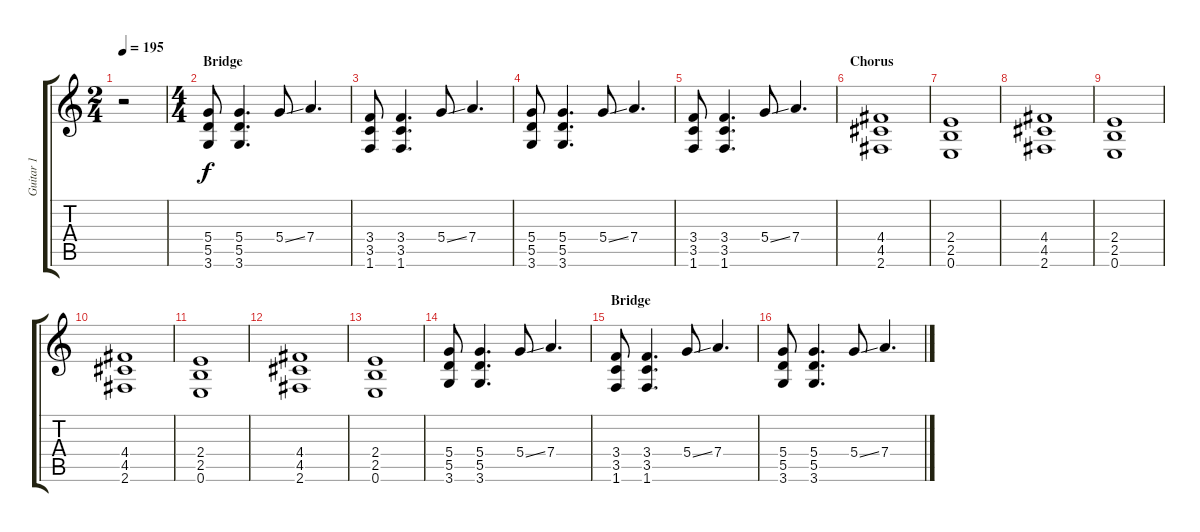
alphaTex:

\track ("Guitar 1" "Guitar 1") {instrument distortionguitar}
\staff {score tabs}
\tuning (E4 B3 G3 D3 A2 E2) {hide}
\ts (2 4)
\tempo 195
\clef g2
\ks c
r.2{dy f} |
\ts (4 4)
\section ("" "Bridge")
(5.4 5.5 3.6).8 (5.4 5.5 3.6).4{d} 5.4{ss}.8 7.4.4{d} |
(3.4 3.5 1.6).8 (3.4 3.5 1.6).4{d} 5.4{ss}.8 7.4.4{d} |
(5.4 5.5 3.6).8 (5.4 5.5 3.6).4{d} 5.4{ss}.8 7.4.4{d} |
(3.4 3.5 1.6).8 (3.4 3.5 1.6).4{d} 5.4{ss}.8 7.4.4{d} |
\section ("" "Chorus")
(4.4 4.5 2.6).1 |
(2.4 2.5 0.6).1 |
(4.4 4.5 2.6).1 |
(2.4 2.5 0.6).1 |
(4.4 4.5 2.6).1 |
(2.4 2.5 0.6).1 |
(4.4 4.5 2.6).1 |
(2.4 2.5 0.6).1 |
(5.4 5.5 3.6).8 (5.4 5.5 3.6).4{d} 5.4{ss}.8 7.4.4{d} |
\section ("" "Bridge")
(3.4 3.5 1.6).8 (3.4 3.5 1.6).4{d} 5.4{ss}.8 7.4.4{d} |
(5.4 5.5 3.6).8 (5.4 5.5 3.6).4{d} 5.4{ss}.8 7.4.4{d}
